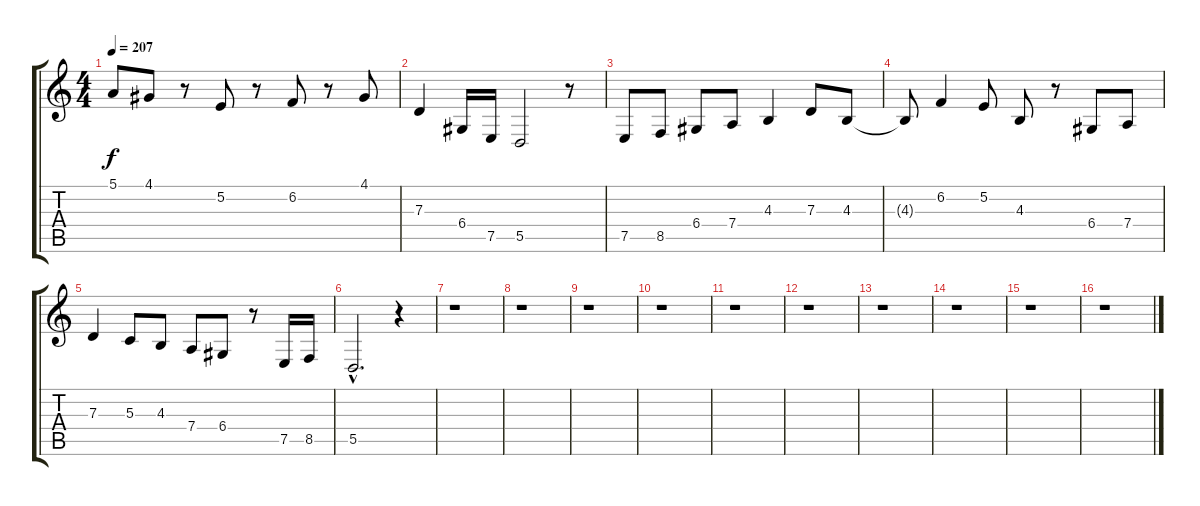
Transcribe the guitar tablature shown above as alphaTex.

\track "" {instrument fiddle}
\staff {score tabs}
\tuning (E4 B3 G3 D3 A2 E2) {hide}
\ts (4 4)
\tempo 207
\clef g2
\ks c
5.1.8{dy f} 4.1.8 r.8 5.2.8 r.8 6.2.8 r.8 4.1.8 |
7.3.4 6.4.16 7.5.16 5.5.2 r.8 |
7.5.8 8.5.8 6.4.8 7.4.8 4.3.4 7.3.8 4.3.8 |
4.3{t}.8 6.2.4 5.2.8 4.3.8 r.8 6.4.8 7.4.8 |
7.3.4 5.3.8 4.3.8 7.4.8 6.4.8 r.8 7.5.16 8.5.16 |
5.5{hac}.2{d} r.4 |
r.1 |
r.1 |
r.1 |
r.1 |
r.1 |
r.1 |
r.1 |
r.1 |
r.1 |
r.1
